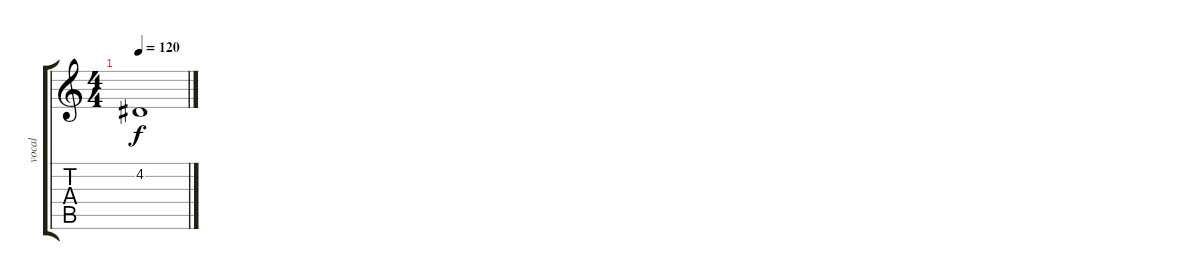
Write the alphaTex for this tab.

\track ("vocal" "vocal") {instrument panflute}
\staff {score tabs}
\tuning (E4 B3 G3 D3 A2 E2) {hide}
\ts (4 4)
\tempo 120
\clef g2
\ks c
4.2{t}.1{dy f}
